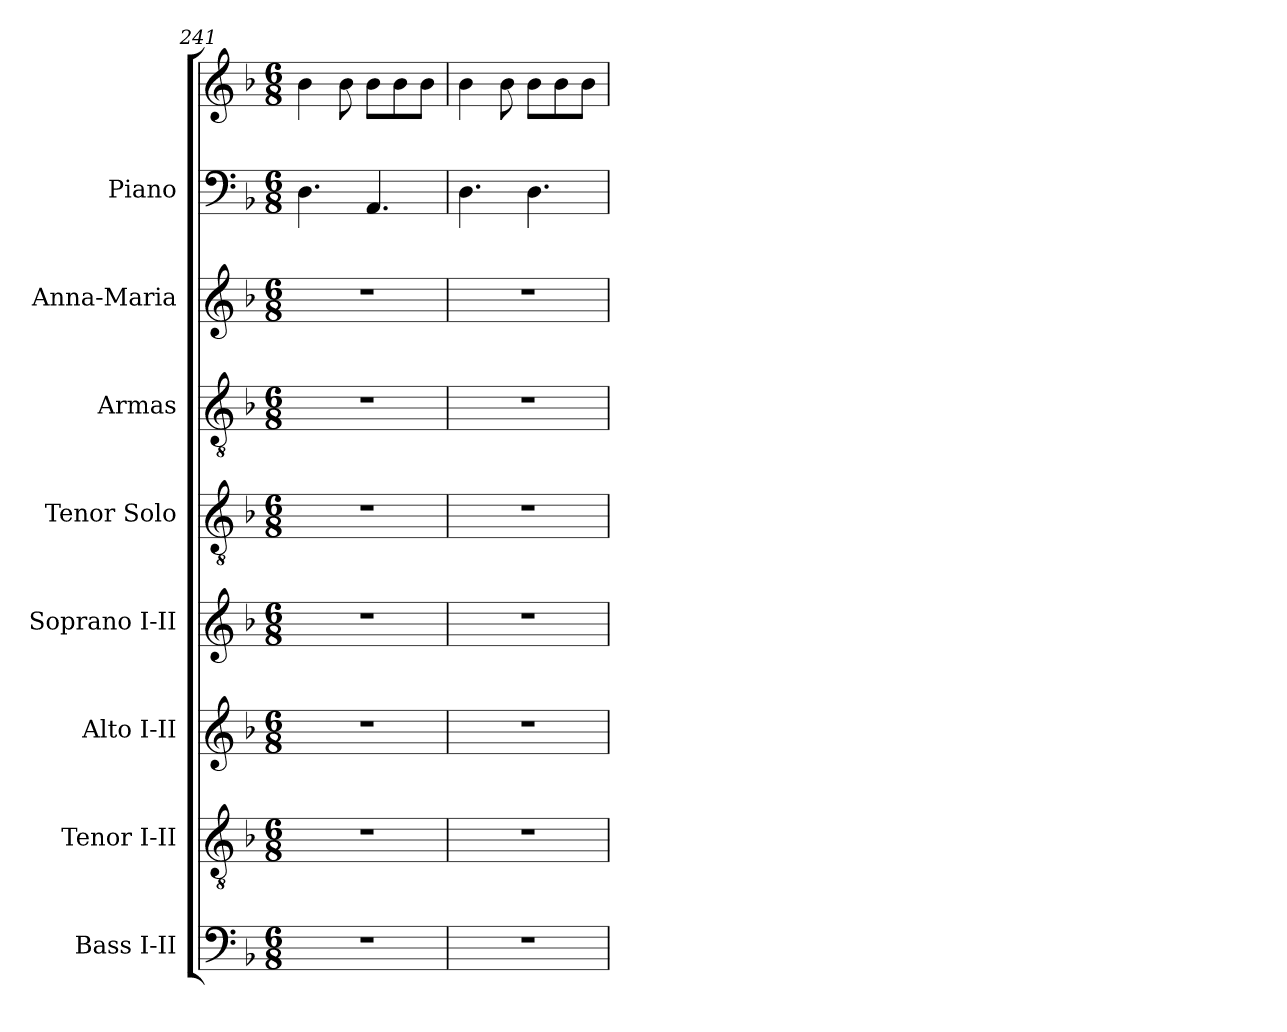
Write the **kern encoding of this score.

**kern	**kern	**kern	**kern	**kern	**kern	**kern	**kern	**kern
*part8	*part7	*part6	*part5	*part4	*part3	*part2	*part1	*part1
*staff9	*staff8	*staff7	*staff6	*staff5	*staff4	*staff3	*staff2	*staff1
*I"Bass I-II	*I"Tenor I-II	*I"Alto I-II	*I"Soprano I-II	*I"Tenor Solo	*I"Armas	*I"Anna-Maria	*I"Piano	*
*I'B.	*I'T.	*I'A.	*I'S.	*I'T. Solo	*I'Armas	*I'A-M	*I'Pno.	*
*clefF4	*clefGv2	*clefG2	*clefG2	*clefGv2	*clefGv2	*clefG2	*clefF4	*clefG2
*	*ITrd7c12	*	*	*ITrd7c12	*ITrd7c12	*	*	*
*k[b-]	*k[b-]	*k[b-]	*k[b-]	*k[b-]	*k[b-]	*k[b-]	*k[b-]	*k[b-]
*F:	*F:	*F:	*F:	*F:	*F:	*F:	*F:	*F:
*M6/8	*M6/8	*M6/8	*M6/8	*M6/8	*M6/8	*M6/8	*M6/8	*M6/8
=241	=241	=241	=241	=241	=241	=241	=241	=241
!LO:N:vis=1	!LO:N:vis=1	!LO:N:vis=1	!LO:N:vis=1	!LO:N:vis=1	!LO:N:vis=1	!LO:N:vis=1	!	!
2.r	2.r	2.r	2.r	2.r	2.r	2.r	4.Di\	4b-i\
.	.	.	.	.	.	.	.	8b-i\
.	.	.	.	.	.	.	4.AAi/	8b-i\L
.	.	.	.	.	.	.	.	8b-i\
.	.	.	.	.	.	.	.	8b-i\J
=242	=242	=242	=242	=242	=242	=242	=242	=242
!LO:N:vis=1	!LO:N:vis=1	!LO:N:vis=1	!LO:N:vis=1	!LO:N:vis=1	!LO:N:vis=1	!LO:N:vis=1	!	!
2.r	2.r	2.r	2.r	2.r	2.r	2.r	4.Di\	4b-i\
.	.	.	.	.	.	.	.	8b-i\
.	.	.	.	.	.	.	4.Di\	8b-i\L
.	.	.	.	.	.	.	.	8b-i\
.	.	.	.	.	.	.	.	8b-i\J
=	=	=	=	=	=	=	=	=
*-	*-	*-	*-	*-	*-	*-	*-	*-
